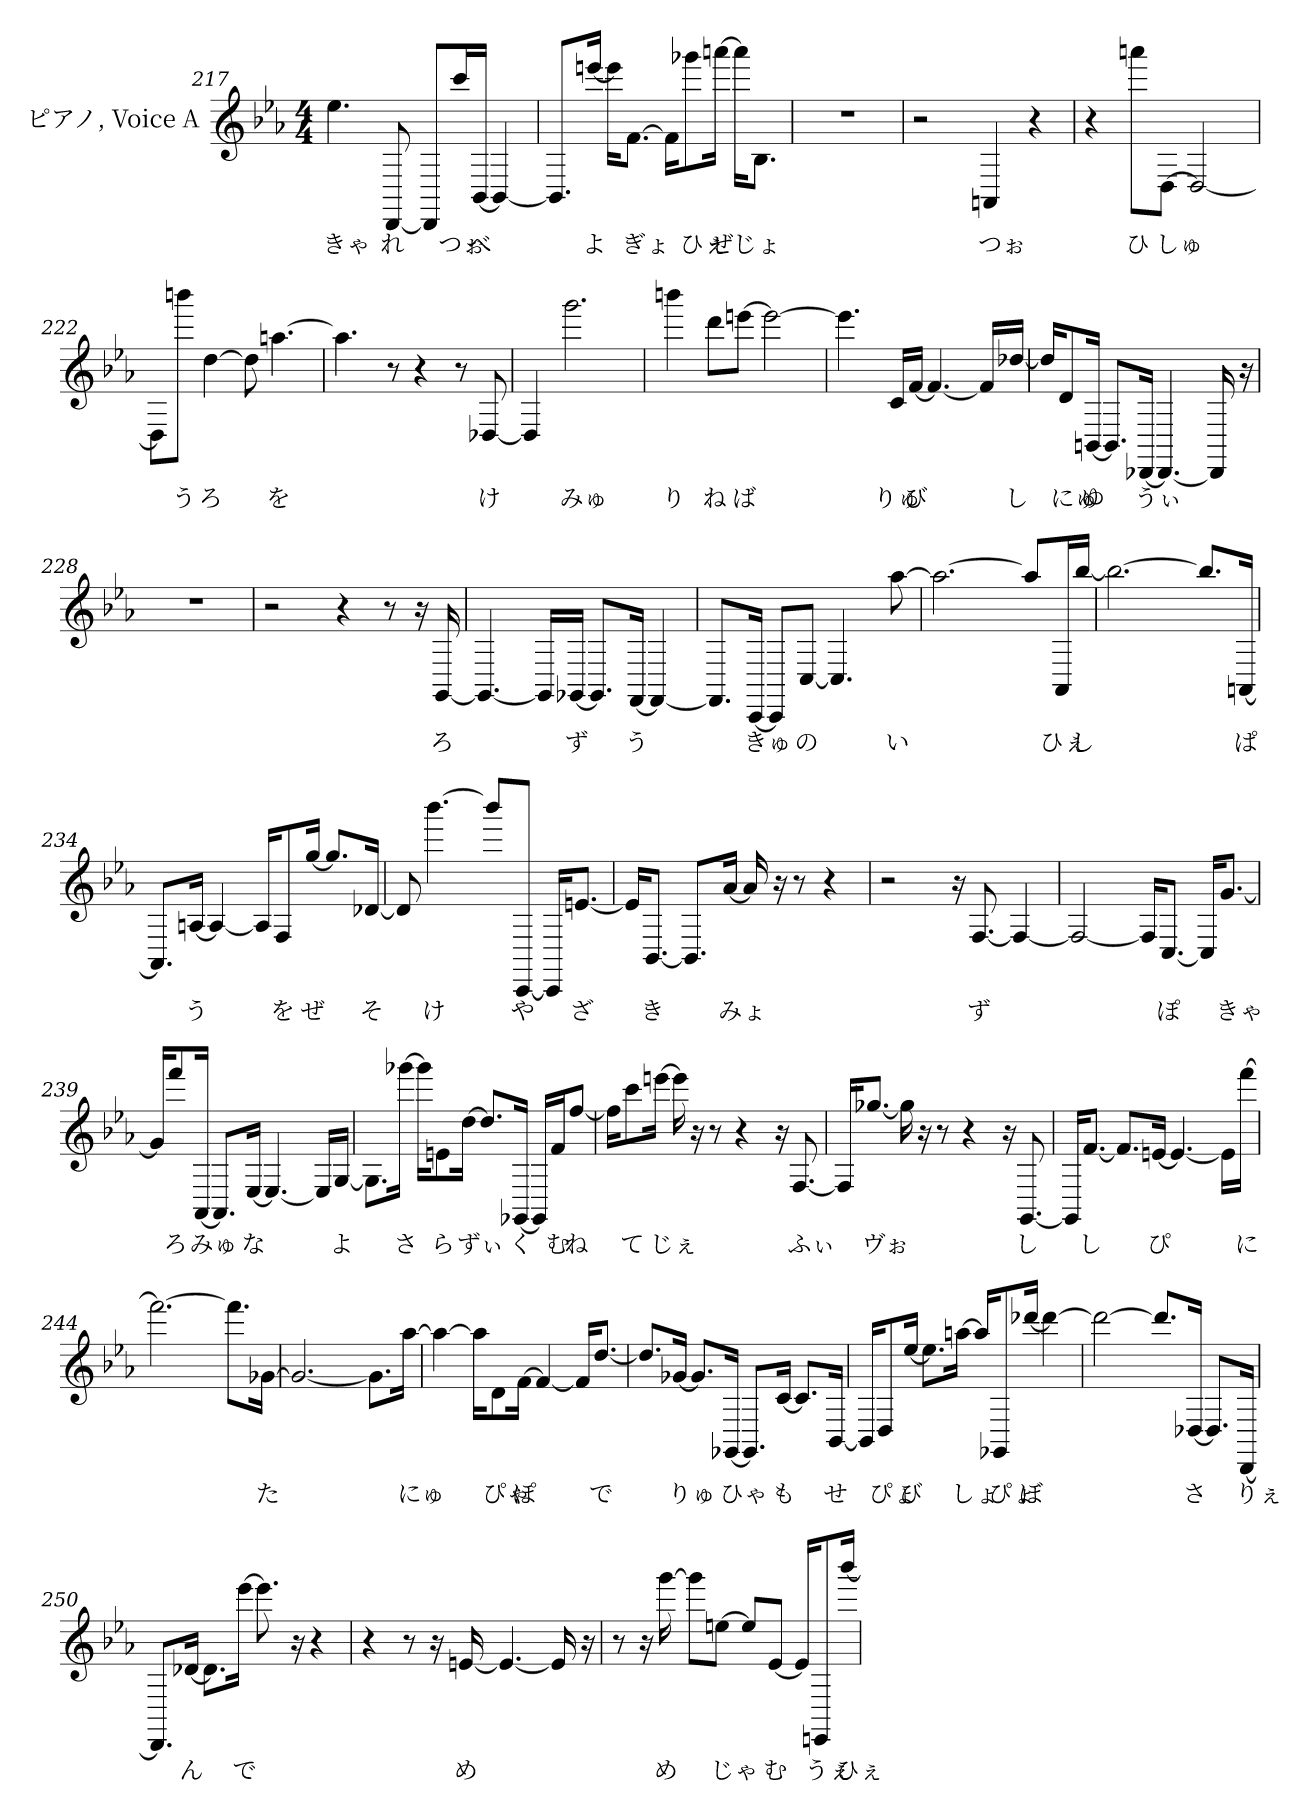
**kern	**text
*part1	*part1
*staff1	*staff1
*I"ピアノ, Voice A	*
*clefG2	*
*k[b-e-a-]	*
*M4/4	*
=217	=217
!	!LO:LY:b
4.ee-\	きゃ
!	!LO:LY:b
[8DD/	れ
8DD/L]	.
!	!LO:LY:b
16ccc/L	つぉ
!	!LO:LY:b
[16BB-/JJ	べ
4BB-/_	.
=218	=218
8.BB-/L]	.
!	!LO:LY:b
[16eeen/Jk	よ
16eee\KL]	.
!	!LO:LY:b
[8.f\J	ぎょ
16f\KL]	.
!	!LO:LY:b
8ggg-X\	ひぇ
!	!LO:LY:b
[16aaan\Jk	ぜ
16aaa\KL]	.
!	!LO:LY:b
8.B-\J	じょ
=219	=219
1r	.
=220	=220
2r	.
!	!LO:LY:b
4AAn/	つぉ
4r	.
!!LO:LB:g=z
=221	=221
4r	.
!	!LO:LY:b
8aaan\L	ひ
!	!LO:LY:b
[8D\J	しゅ
2D/_	.
=222	=222
8D\L]	.
!	!LO:LY:b
8bbbn\J	う
!	!LO:LY:b
[4dd\	ろ
8dd\]	.
!	!LO:LY:b
[4.aan\	を
=223	=223
4.aa\]	.
8r	.
4r	.
8r	.
!	!LO:LY:b
[8D-X/	け
=224	=224
4D-/]	.
!	!LO:LY:b
2.ggg\	みゅ
=225	=225
!	!LO:LY:b
4bbbn\	り
!	!LO:LY:b
8ddd\L	ね
!	!LO:LY:b
[8eeen\J	ば
2eee\_	.
=226	=226
4.eee\]	.
!	!LO:LY:b
16c/LL	りゅ
!	!LO:LY:b
[16f/JJ	び
4.f/_	.
16f/LL]	.
!	!LO:LY:b
[16dd-X/JJ	し
!!LO:LB:g=z
=227	=227
16dd-/KL]	.
!	!LO:LY:b
8d/	にゅ
!	!LO:LY:b
[16BBn/Jk	ゆ
8.BB/L]	.
!	!LO:LY:b
[16DD-X/Jk	うぃ
4.DD-/_	.
16DD-/]	.
16r	.
=228	=228
1r	.
=229	=229
2r	.
4r	.
8r	.
16r	.
!	!LO:LY:b
[16GG/	ろ
=230	=230
4.GG/_	.
16GG/LL]	.
!	!LO:LY:b
[16GG-X/JJ	ず
8.GG-/L]	.
!	!LO:LY:b
[16FF/Jk	う
4FF/_	.
=231	=231
8.FF/L]	.
!	!LO:LY:b
[16CC/Jk	きゅ
8CC/L]	.
!	!LO:LY:b
[8C/J	の
4.C/]	.
!	!LO:LY:b
[8aa-\	い
=232	=232
2.aa-\_	.
8aa-/L]	.
!	!LO:LY:b
16AA-/L	ひぇ
!	!LO:LY:b
[16bb-/JJ	し
!!LO:LB:g=z
=233	=233
2.bb-\_	.
8.bb-/L]	.
!	!LO:LY:b
[16AAn/Jk	ぱ
=234	=234
8.AA/L]	.
!	!LO:LY:b
[16An/Jk	う
4A/_	.
16A/KL]	.
!	!LO:LY:b
8F/	を
!	!LO:LY:b
[16gg/Jk	ぜ
8.gg/L]	.
!	!LO:LY:b
[16d-X/Jk	そ
=235	=235
8d-/]	.
!	!LO:LY:b
[4.bbb-\	け
8bbb-/L]	.
!	!LO:LY:b
[8CC/J	や
16CC/KL]	.
!	!LO:LY:b
[8.en/J	ざ
=236	=236
16e/KL]	.
!	!LO:LY:b
[8.BB-/J	き
8.BB-/L]	.
!	!LO:LY:b
[16a-/Jk	みょ
16a-/]	.
16r	.
8r	.
4r	.
=237	=237
2r	.
16r	.
!	!LO:LY:b
[8.F/	ず
4F/_	.
!!LO:LB:g=z
=238	=238
2F/_	.
16F/KL]	.
!	!LO:LY:b
[8.C/J	ぽ
16C/KL]	.
!	!LO:LY:b
[8.g/J	きゃ
=239	=239
16g/KL]	.
!	!LO:LY:b
8fff/	ろ
!	!LO:LY:b
[16AA-/Jk	みゅ
8.AA-/L]	.
!	!LO:LY:b
[16E-/Jk	な
4.E-/_	.
16E-/LL]	.
!	!LO:LY:b
[16G/JJ	よ
=240	=240
8.G\L]	.
!	!LO:LY:b
[16ggg-X\Jk	さ
16ggg-\KL]	.
!	!LO:LY:b
8en\	ら
!	!LO:LY:b
[16dd\Jk	ずぃ
8.dd/L]	.
!	!LO:LY:b
[16GG-X/Jk	く
16GG-/LL]	.
!	!LO:LY:b
16f/J	む
!	!LO:LY:b
[8ff/J	ね
=241	=241
16ff\KL]	.
!	!LO:LY:b
8ccc\	て
!	!LO:LY:b
[16eeen\Jk	じぇ
16eee\]	.
16r	.
8r	.
4r	.
16r	.
!	!LO:LY:b
[8.F/	ふぃ
!!LO:PB:g=z
=242	=242
16F/KL]	.
!	!LO:LY:b
[8.gg-X/J	ヴぉ
16gg-\]	.
16r	.
8r	.
4r	.
16r	.
!	!LO:LY:b
[8.GG/	し
=243	=243
16GG/KL]	.
!	!LO:LY:b
[8.f/J	し
8.f/L]	.
!	!LO:LY:b
[16en/Jk	ぴ
4.e/_	.
16e\LL]	.
!	!LO:LY:b
[16fff\JJ	に
=244	=244
2.fff\_	.
8.fff\L]	.
!	!LO:LY:b
[16g-X\Jk	た
=245	=245
2.g-/_	.
8.g-\L]	.
!	!LO:LY:b
[16aa-\Jk	にゅ
=246	=246
4aa-\_	.
16aa-\KL]	.
!	!LO:LY:b
8d\	ぴゃ
!	!LO:LY:b
[16f\Jk	ぽ
4f/_	.
16f/KL]	.
!	!LO:LY:b
[8.dd/J	で
!!LO:LB:g=z
=247	=247
8.dd/L]	.
!	!LO:LY:b
[16g-X/Jk	りゅ
8.g-/L]	.
!	!LO:LY:b
[16GG-X/Jk	ひゃ
8.GG-/L]	.
!	!LO:LY:b
[16c/Jk	も
8.c/L]	.
!	!LO:LY:b
[16BB-/Jk	せ
=248	=248
16BB-/KL]	.
!	!LO:LY:b
8D/	ぴょ
!	!LO:LY:b
[16ee-/Jk	び
8.ee-\L]	.
!	!LO:LY:b
[16aan\Jk	しょ
16aa/KL]	.
!	!LO:LY:b
8GG-X/	ぴょ
!	!LO:LY:b
[16ddd-X/Jk	ぼ
4ddd-\_	.
=249	=249
2ddd-\_	.
8.ddd-/L]	.
!	!LO:LY:b
[16D-X/Jk	さ
8.D-/L]	.
!	!LO:LY:b
[16DD/Jk	りぇ
=250	=250
8.DD/L]	.
!	!LO:LY:b
[16d-X/Jk	ん
8.d-\L]	.
!	!LO:LY:b
[16eee-\Jk	で
8.eee-\]	.
16r	.
4r	.
!!LO:LB:g=z
=251	=251
4r	.
8r	.
16r	.
!	!LO:LY:b
[16en/	め
4.e/_	.
16e/]	.
16r	.
=252	=252
8r	.
16r	.
!	!LO:LY:b
[16ggg\	め
8ggg\L]	.
!	!LO:LY:b
[8een\J	じゃ
8ee/L]	.
!	!LO:LY:b
[8e-/J	む
16e-/KL]	.
!	!LO:LY:b
8EEn/	うぇ
!	!LO:LY:b
[16bbb-/Jk	ひぇ
=	=
*-	*-
